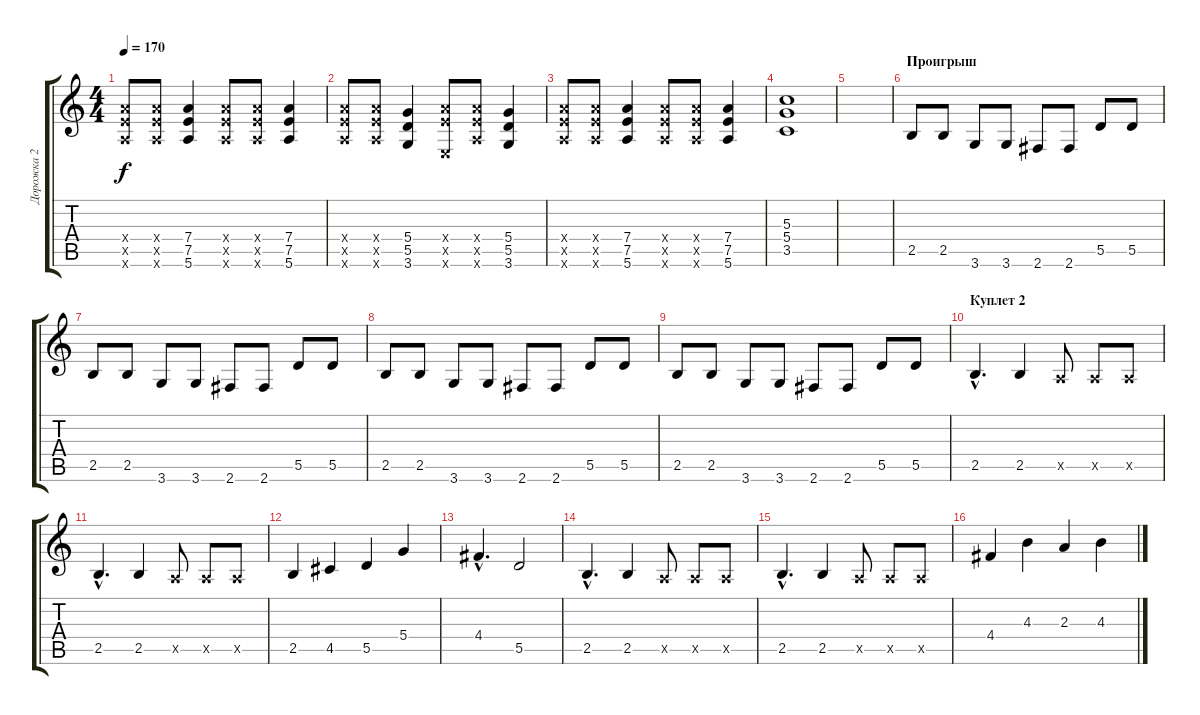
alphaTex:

\track ("Дорожка 2" "Дорожка 2") {instrument distortionguitar}
\staff {score tabs}
\tuning (E4 B3 G3 D3 A2 E2) {hide}
\ts (4 4)
\tempo 170
\clef g2
\ks c
(7.4{x} 7.5{x} 5.6{x}).8{dy f} (7.4{x} 7.5{x} 5.6{x}).8 (7.4 7.5 5.6).4 (7.4{x} 7.5{x} 5.6{x}).8 (7.4{x} 7.5{x} 5.6{x}).8 (7.4 7.5 5.6).4 |
(7.4{x} 7.5{x} 5.6{x}).8 (7.4{x} 7.5{x} 5.6{x}).8 (5.4 5.5 3.6).4 (7.4{x} 7.5{x} 0.6{x}).8 (7.4{x} 7.5{x} 5.6{x}).8 (5.4 5.5 3.6).4 |
(7.4{x} 7.5{x} 5.6{x}).8 (7.4{x} 7.5{x} 5.6{x}).8 (7.4 7.5 5.6).4 (7.4{x} 7.5{x} 5.6{x}).8 (7.4{x} 7.5{x} 5.6{x}).8 (7.4 7.5 5.6).4 |
(5.3 5.4 3.5).1 |
|
\section ("" "Проигрыш")
2.5.8 2.5.8 3.6.8 3.6.8 2.6.8 2.6.8 5.5.8 5.5.8 |
2.5.8 2.5.8 3.6.8 3.6.8 2.6.8 2.6.8 5.5.8 5.5.8 |
2.5.8 2.5.8 3.6.8 3.6.8 2.6.8 2.6.8 5.5.8 5.5.8 |
2.5.8 2.5.8 3.6.8 3.6.8 2.6.8 2.6.8 5.5.8 5.5.8 |
\section ("" "Куплет 2")
2.5{hac}.4{d} 2.5.4 0.5{x}.8 0.5{x}.8 0.5{x}.8 |
2.5{hac}.4{d} 2.5.4 0.5{x}.8 0.5{x}.8 0.5{x}.8 |
2.5.4 4.5.4 5.5.4 5.4.4 |
4.4{hac}.4{d} 5.5.2 |
2.5{hac}.4{d} 2.5.4 0.5{x}.8 0.5{x}.8 0.5{x}.8 |
2.5{hac}.4{d} 2.5.4 0.5{x}.8 0.5{x}.8 0.5{x}.8 |
4.4.4 4.3.4 2.3.4 4.3.4
